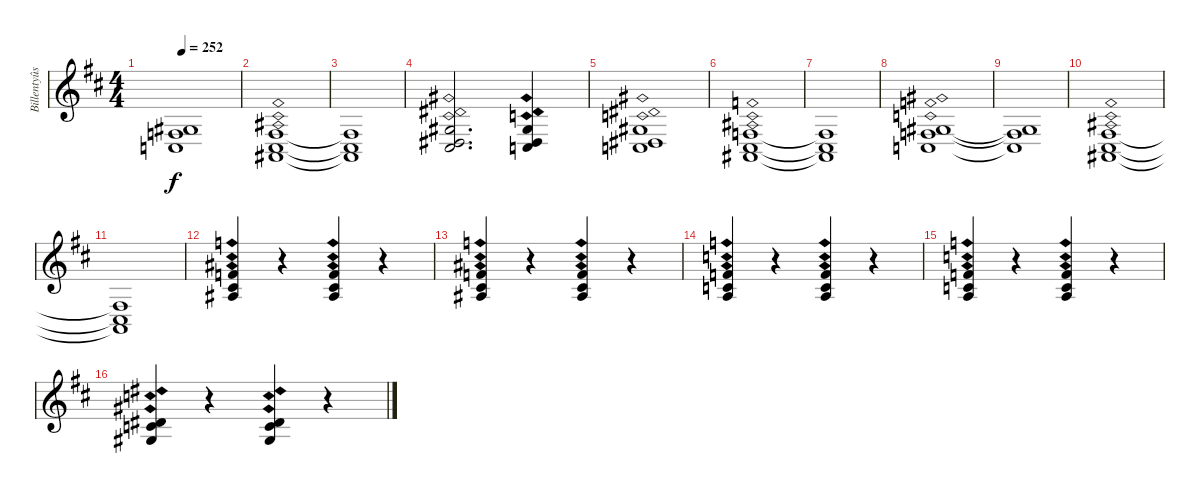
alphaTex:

\track ("Billentyûs (Mats Olausson)" "Billentyûs") {instrument stringensemble1}
\staff {score}
\tuning (E4 B3 G3 D3 A2 E2 B1) {hide}
\ts (4 4)
\tempo 252
\clef g2
\ks d
(1.3{t} 3.4{t} 3.5{t}).1{dy f} |
(4.4{ph 12} 4.5{ph 12} 6.6{ph 12}).1 |
(4.4{t} 4.5{t} 6.6{t}).1 |
(1.3{ph 12} 1.4{ph 12} 4.5{ph 12}).2{d} (1.3{ph 12} 1.4{ph 12} 3.5{ph 12}).4 |
(1.3{ph 12} 1.4{ph 12} 3.5{ph 12}).1 |
(3.4{ph 12} 4.5{ph 12} 6.6{ph 12}).1 |
(3.4{t} 4.5{t} 6.6{t}).1 |
(1.3{ph 12} 3.4{ph 12} 3.5{ph 12}).1 |
(1.3{t} 3.4{t} 3.5{t}).1 |
(4.4{ph 12} 4.5{ph 12} 6.6{ph 12}).1 |
(4.4{t} 4.5{t} 6.6{t}).1 |
(1.1{ph 12} 2.2{ph 12} 3.3{ph 12}).4 r.4 (1.1{ph 12} 2.2{ph 12} 3.3{ph 12}).4 r.4 |
(1.1{ph 12} 2.2{ph 12} 3.3{ph 12}).4 r.4 (1.1{ph 12} 2.2{ph 12} 3.3{ph 12}).4 r.4 |
(1.1{ph 12} 1.2{ph 12} 2.3{ph 12}).4 r.4 (1.1{ph 12} 1.2{ph 12} 2.3{ph 12}).4 r.4 |
(1.1{ph 12} 1.2{ph 12} 2.3{ph 12}).4 r.4 (1.1{ph 12} 1.2{ph 12} 2.3{ph 12}).4 r.4 |
(4.2{ph 12} 5.3{ph 12} 6.4{ph 12}).4 r.4 (4.2{ph 12} 5.3{ph 12} 6.4{ph 12}).4 r.4
